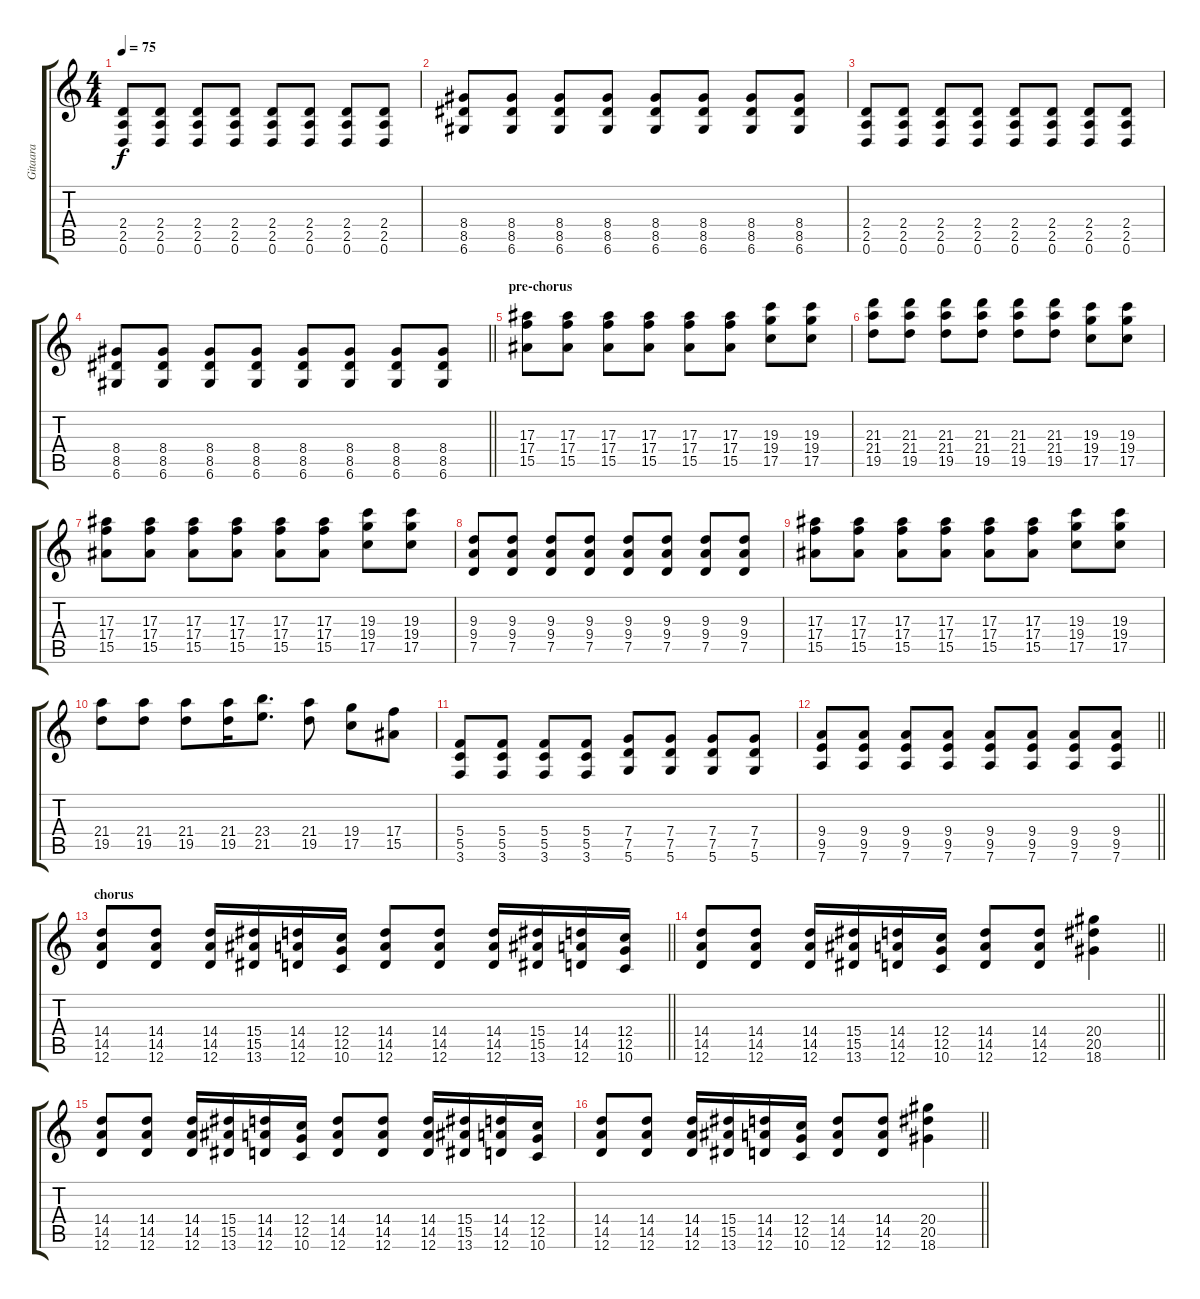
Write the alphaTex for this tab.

\track ("Gitaara" "Gitaara") {instrument distortionguitar}
\staff {score tabs}
\tuning (D4 A3 F3 C3 G2 D2) {hide}
\ts (4 4)
\tempo 75
\clef g2
\ks c
(2.4 2.5 0.6).8{dy f} (2.4 2.5 0.6).8 (2.4 2.5 0.6).8 (2.4 2.5 0.6).8 (2.4 2.5 0.6).8 (2.4 2.5 0.6).8 (2.4 2.5 0.6).8 (2.4 2.5 0.6).8 |
(8.4 8.5 6.6).8 (8.4 8.5 6.6).8 (8.4 8.5 6.6).8 (8.4 8.5 6.6).8 (8.4 8.5 6.6).8 (8.4 8.5 6.6).8 (8.4 8.5 6.6).8 (8.4 8.5 6.6).8 |
(2.4 2.5 0.6).8 (2.4 2.5 0.6).8 (2.4 2.5 0.6).8 (2.4 2.5 0.6).8 (2.4 2.5 0.6).8 (2.4 2.5 0.6).8 (2.4 2.5 0.6).8 (2.4 2.5 0.6).8 |
\barLineRight lightlight
(8.4 8.5 6.6).8 (8.4 8.5 6.6).8 (8.4 8.5 6.6).8 (8.4 8.5 6.6).8 (8.4 8.5 6.6).8 (8.4 8.5 6.6).8 (8.4 8.5 6.6).8 (8.4 8.5 6.6).8 |
\section ("" "pre-chorus")
(17.3 17.4 15.5).8 (17.3 17.4 15.5).8 (17.3 17.4 15.5).8 (17.3 17.4 15.5).8 (17.3 17.4 15.5).8 (17.3 17.4 15.5).8 (19.3 19.4 17.5).8 (19.3 19.4 17.5).8 |
(21.3 21.4 19.5).8 (21.3 21.4 19.5).8 (21.3 21.4 19.5).8 (21.3 21.4 19.5).8 (21.3 21.4 19.5).8 (21.3 21.4 19.5).8 (19.3 19.4 17.5).8 (19.3 19.4 17.5).8 |
(17.3 17.4 15.5).8 (17.3 17.4 15.5).8 (17.3 17.4 15.5).8 (17.3 17.4 15.5).8 (17.3 17.4 15.5).8 (17.3 17.4 15.5).8 (19.3 19.4 17.5).8 (19.3 19.4 17.5).8 |
(9.3 9.4 7.5).8 (9.3 9.4 7.5).8 (9.3 9.4 7.5).8 (9.3 9.4 7.5).8 (9.3 9.4 7.5).8 (9.3 9.4 7.5).8 (9.3 9.4 7.5).8 (9.3 9.4 7.5).8 |
(17.3 17.4 15.5).8 (17.3 17.4 15.5).8 (17.3 17.4 15.5).8 (17.3 17.4 15.5).8 (17.3 17.4 15.5).8 (17.3 17.4 15.5).8 (19.3 19.4 17.5).8 (19.3 19.4 17.5).8 |
(21.4 19.5).8 (21.4 19.5).8 (21.4 19.5).8 (21.4 19.5).16 (23.4 21.5).8{d} (21.4 19.5).8 (19.4 17.5).8 (17.4 15.5).8 |
(5.4 5.5 3.6).8 (5.4 5.5 3.6).8 (5.4 5.5 3.6).8 (5.4 5.5 3.6).8 (7.4 7.5 5.6).8 (7.4 7.5 5.6).8 (7.4 7.5 5.6).8 (7.4 7.5 5.6).8 |
\barLineRight lightlight
(9.4 9.5 7.6).8 (9.4 9.5 7.6).8 (9.4 9.5 7.6).8 (9.4 9.5 7.6).8 (9.4 9.5 7.6).8 (9.4 9.5 7.6).8 (9.4 9.5 7.6).8 (9.4 9.5 7.6).8 |
\section ("" "chorus")
\barLineRight lightlight
(14.4 14.5 12.6).8 (14.4 14.5 12.6).8 (14.4 14.5 12.6).16 (15.4 15.5 13.6).16 (14.4 14.5 12.6).16 (12.4 12.5 10.6).16 (14.4 14.5 12.6).8 (14.4 14.5 12.6).8 (14.4 14.5 12.6).16 (15.4 15.5 13.6).16 (14.4 14.5 12.6).16 (12.4 12.5 10.6).16 |
\barLineRight lightlight
(14.4 14.5 12.6).8 (14.4 14.5 12.6).8 (14.4 14.5 12.6).16 (15.4 15.5 13.6).16 (14.4 14.5 12.6).16 (12.4 12.5 10.6).16 (14.4 14.5 12.6).8 (14.4 14.5 12.6).8 (20.4 20.5 18.6).4 |
(14.4 14.5 12.6).8 (14.4 14.5 12.6).8 (14.4 14.5 12.6).16 (15.4 15.5 13.6).16 (14.4 14.5 12.6).16 (12.4 12.5 10.6).16 (14.4 14.5 12.6).8 (14.4 14.5 12.6).8 (14.4 14.5 12.6).16 (15.4 15.5 13.6).16 (14.4 14.5 12.6).16 (12.4 12.5 10.6).16 |
\barLineRight lightlight
(14.4 14.5 12.6).8 (14.4 14.5 12.6).8 (14.4 14.5 12.6).16 (15.4 15.5 13.6).16 (14.4 14.5 12.6).16 (12.4 12.5 10.6).16 (14.4 14.5 12.6).8 (14.4 14.5 12.6).8 (20.4 20.5 18.6).4
